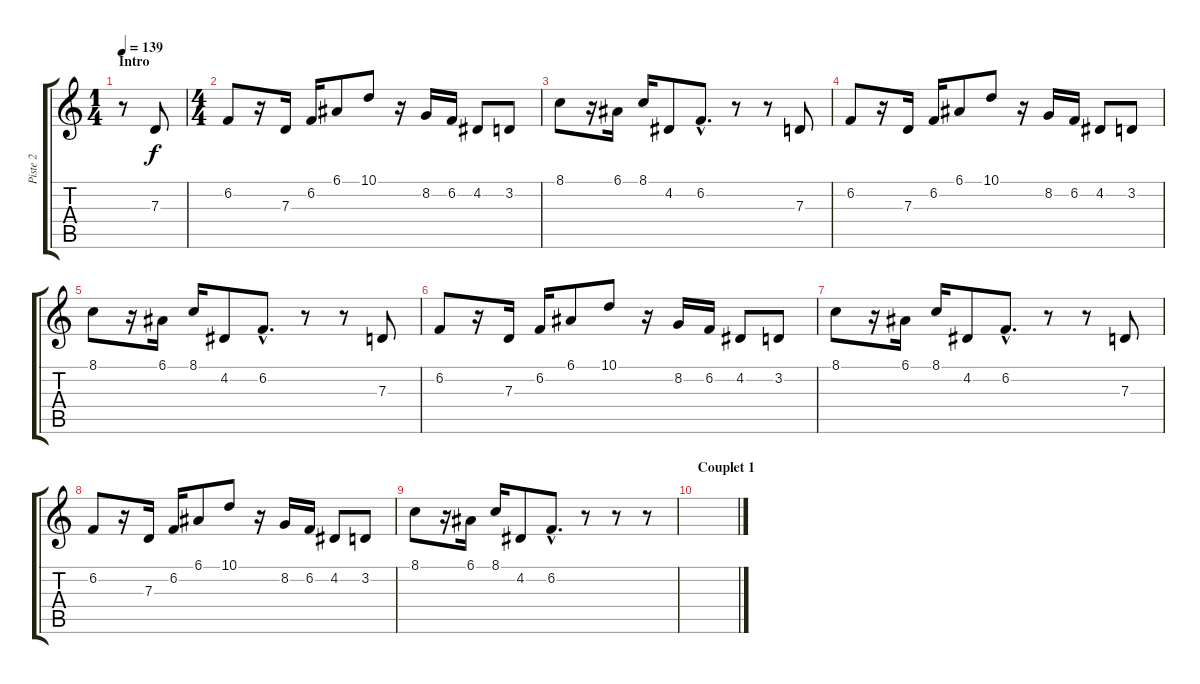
\track ("Piste 2" "Piste 2") {instrument trumpet}
\staff {score tabs}
\tuning (E4 B3 G3 D3 A2 E2) {hide}
\ts (1 4)
\section ("" "Intro")
\tempo 139
\clef g2
\ks c
r.8{dy f instrument trumpet} 7.3.8 |
\ts (4 4)
6.2.8 r.16 7.3.16 6.2.16 6.1.8 10.1.8 r.16 8.2.16 6.2.16 4.2.8 3.2.8 |
8.1.8 r.16 6.1.16 8.1.16 4.2.8 6.2{hac}.8{d} r.8 r.8 7.3.8 |
6.2.8 r.16 7.3.16 6.2.16 6.1.8 10.1.8 r.16 8.2.16 6.2.16 4.2.8 3.2.8 |
8.1.8 r.16 6.1.16 8.1.16 4.2.8 6.2{hac}.8{d} r.8 r.8 7.3.8 |
6.2.8 r.16 7.3.16 6.2.16 6.1.8 10.1.8 r.16 8.2.16 6.2.16 4.2.8 3.2.8 |
8.1.8 r.16 6.1.16 8.1.16 4.2.8 6.2{hac}.8{d} r.8 r.8 7.3.8 |
6.2.8 r.16 7.3.16 6.2.16 6.1.8 10.1.8 r.16 8.2.16 6.2.16 4.2.8 3.2.8 |
8.1.8 r.16 6.1.16 8.1.16 4.2.8 6.2{hac}.8{d} r.8 r.8 r.8 |
\section ("" "Couplet 1")
